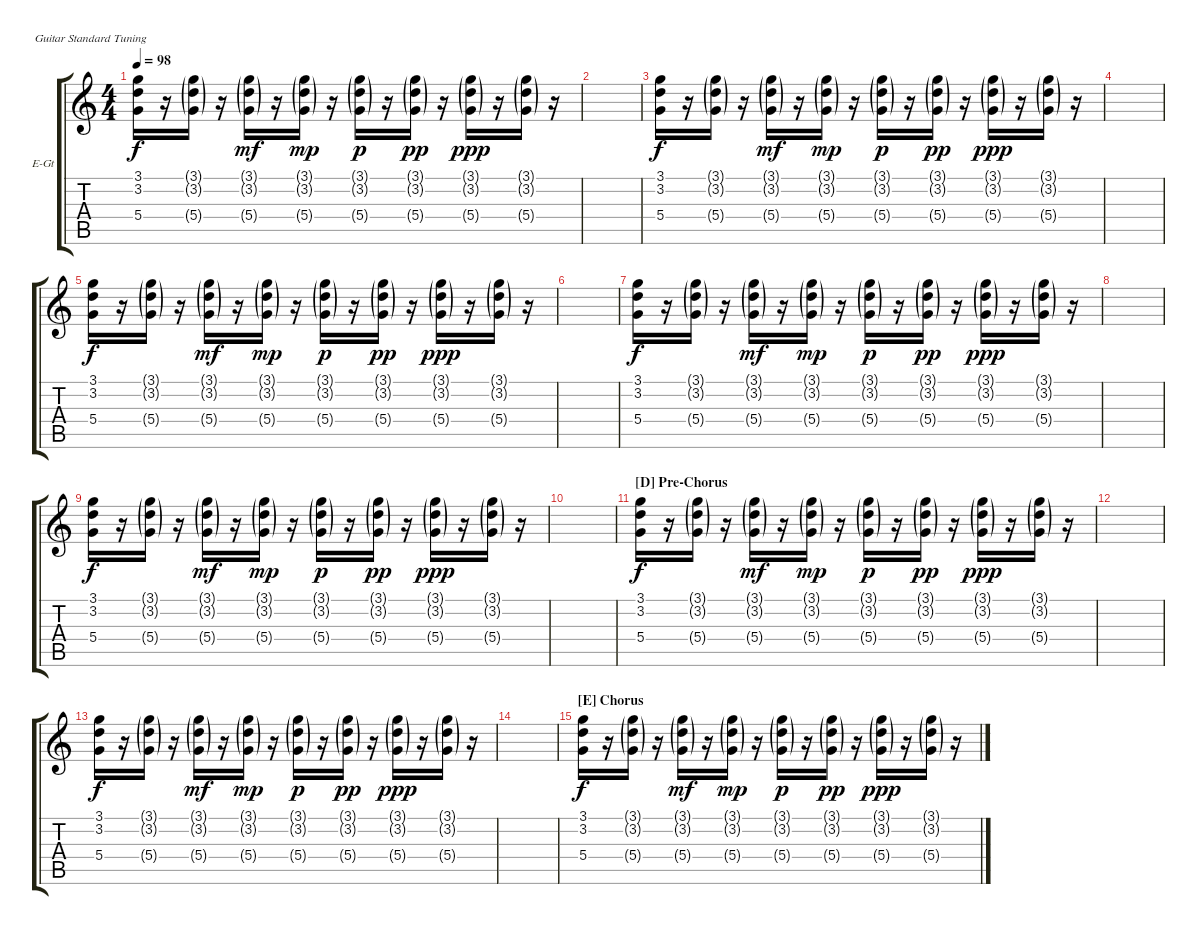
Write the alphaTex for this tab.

\defaultSystemsLayout 4
\bracketExtendMode groupsimilarinstruments
\firstSystemTrackNameOrientation horizontal
\otherSystemsTrackNameOrientation horizontal
\track ("Electric Guitar" "E-Gt") {instrument electricguitarclean}
\staff {score tabs}
\tuning (E4 B3 G3 D3 A2 E2)
\ts (4 4)
\tempo 98
\clef g2
\scale
0.333333
\ks c
(3.1 3.2 5.4).16{dy f} r.16 (5.4{g} 3.2{g} 3.1{g}).16 r.16 (5.4{g} 3.2{g} 3.1{g}).16{dy mf} r.16 (5.4{g} 3.2{g} 3.1{g}).16{dy mp} r.16 (5.4{g} 3.2{g} 3.1{g}).16{dy p} r.16 (5.4{g} 3.2{g} 3.1{g}).16{dy pp} r.16 (5.4{g} 3.2{g} 3.1{g}).16{dy ppp} r.16 (5.4{g} 3.2{g} 3.1{g}).16 r.16 |
\scale
0.333333 |
\scale
0.333333 (3.1 3.2 5.4).16{dy f} r.16 (5.4{g} 3.2{g} 3.1{g}).16 r.16 (5.4{g} 3.2{g} 3.1{g}).16{dy mf} r.16 (5.4{g} 3.2{g} 3.1{g}).16{dy mp} r.16 (5.4{g} 3.2{g} 3.1{g}).16{dy p} r.16 (5.4{g} 3.2{g} 3.1{g}).16{dy pp} r.16 (5.4{g} 3.2{g} 3.1{g}).16{dy ppp} r.16 (5.4{g} 3.2{g} 3.1{g}).16 r.16 |
\scale
0.333333 |
\scale
0.333333 (3.1 3.2 5.4).16{dy f} r.16 (5.4{g} 3.2{g} 3.1{g}).16 r.16 (5.4{g} 3.2{g} 3.1{g}).16{dy mf} r.16 (5.4{g} 3.2{g} 3.1{g}).16{dy mp} r.16 (5.4{g} 3.2{g} 3.1{g}).16{dy p} r.16 (5.4{g} 3.2{g} 3.1{g}).16{dy pp} r.16 (5.4{g} 3.2{g} 3.1{g}).16{dy ppp} r.16 (5.4{g} 3.2{g} 3.1{g}).16 r.16 |
|
(3.1 3.2 5.4).16{dy f} r.16 (5.4{g} 3.2{g} 3.1{g}).16 r.16 (5.4{g} 3.2{g} 3.1{g}).16{dy mf} r.16 (5.4{g} 3.2{g} 3.1{g}).16{dy mp} r.16 (5.4{g} 3.2{g} 3.1{g}).16{dy p} r.16 (5.4{g} 3.2{g} 3.1{g}).16{dy pp} r.16 (5.4{g} 3.2{g} 3.1{g}).16{dy ppp} r.16 (5.4{g} 3.2{g} 3.1{g}).16 r.16 |
|
(3.1 3.2 5.4).16{dy f} r.16 (5.4{g} 3.2{g} 3.1{g}).16 r.16 (5.4{g} 3.2{g} 3.1{g}).16{dy mf} r.16 (5.4{g} 3.2{g} 3.1{g}).16{dy mp} r.16 (5.4{g} 3.2{g} 3.1{g}).16{dy p} r.16 (5.4{g} 3.2{g} 3.1{g}).16{dy pp} r.16 (5.4{g} 3.2{g} 3.1{g}).16{dy ppp} r.16 (5.4{g} 3.2{g} 3.1{g}).16 r.16 |
|
\section ("D" "Pre-Chorus")
(3.1 3.2 5.4).16{dy f} r.16 (5.4{g} 3.2{g} 3.1{g}).16 r.16 (5.4{g} 3.2{g} 3.1{g}).16{dy mf} r.16 (5.4{g} 3.2{g} 3.1{g}).16{dy mp} r.16 (5.4{g} 3.2{g} 3.1{g}).16{dy p} r.16 (5.4{g} 3.2{g} 3.1{g}).16{dy pp} r.16 (5.4{g} 3.2{g} 3.1{g}).16{dy ppp} r.16 (5.4{g} 3.2{g} 3.1{g}).16 r.16 |
|
(3.1 3.2 5.4).16{dy f} r.16 (5.4{g} 3.2{g} 3.1{g}).16 r.16 (5.4{g} 3.2{g} 3.1{g}).16{dy mf} r.16 (5.4{g} 3.2{g} 3.1{g}).16{dy mp} r.16 (5.4{g} 3.2{g} 3.1{g}).16{dy p} r.16 (5.4{g} 3.2{g} 3.1{g}).16{dy pp} r.16 (5.4{g} 3.2{g} 3.1{g}).16{dy ppp} r.16 (5.4{g} 3.2{g} 3.1{g}).16 r.16 |
|
\section ("E" "Chorus")
(3.1 3.2 5.4).16{dy f} r.16 (5.4{g} 3.2{g} 3.1{g}).16 r.16 (5.4{g} 3.2{g} 3.1{g}).16{dy mf} r.16 (5.4{g} 3.2{g} 3.1{g}).16{dy mp} r.16 (5.4{g} 3.2{g} 3.1{g}).16{dy p} r.16 (5.4{g} 3.2{g} 3.1{g}).16{dy pp} r.16 (5.4{g} 3.2{g} 3.1{g}).16{dy ppp} r.16 (5.4{g} 3.2{g} 3.1{g}).16 r.16
